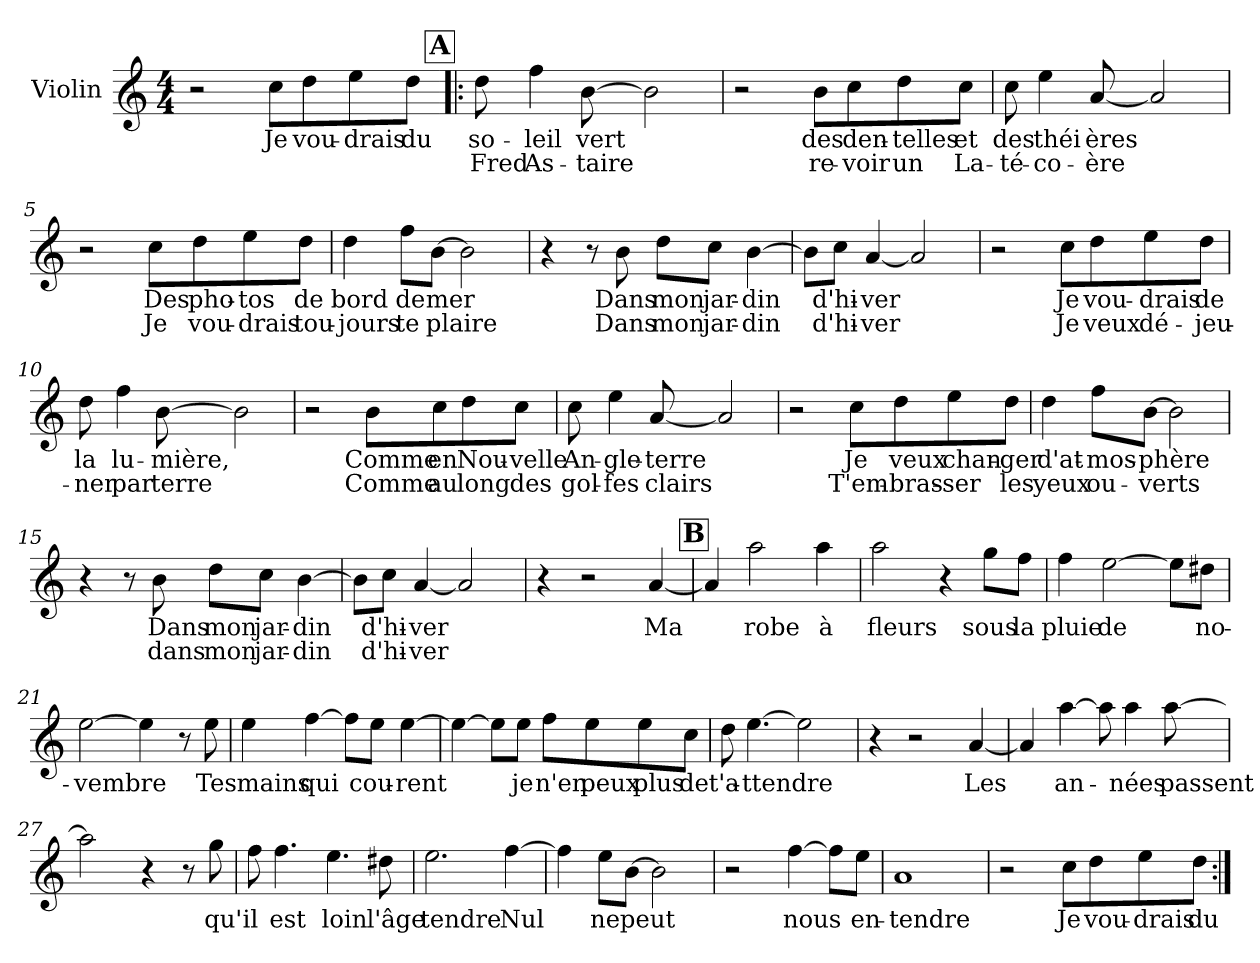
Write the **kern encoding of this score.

**kern	**text	**text
*part1	*part1	*part1
*staff1	*staff1	*staff1
*I"Violin	*	*
*I'Vln	*	*
*clefG2	*	*
*k[]	*	*
*C:	*	*
*M4/4	*	*
=1	=1	=1
2r	.	.
8cc\L	Je	.
8dd\	vou-	.
8ee\	-drais	.
8dd\J	du	.
!!LO:REH:place=s1:a:t=A
=2!|:	=2!|:	=2!|:
8dd\	so-	Fred
4ff\	-leil	As-
[8b\	vert	-taire
2b\]	.	.
=3	=3	=3
2r	.	.
8b\L	des	re-
8cc\	den-	-voir
8dd\	-telles	un
8cc\J	et	La-
=4	=4	=4
8cc\	des	-té-
4ee\	théi	-co-
[8a/	ères	-ère
2a/]	.	.
=5	=5	=5
2r	.	.
8cc\L	Des	Je
8dd\	pho-	vou-
8ee\	-tos	-drais
8dd\J	de	tou-
!!LO:LB:g=z
=6	=6	=6
4dd\	bord	-jours
8ff\L	de	te
[8b\J	mer	plaire
2b\]	.	.
=7	=7	=7
4r	.	.
8r	.	.
8b\	Dans	Dans
8dd\L	mon	mon
8cc\J	jar-	jar-
[4b\	-din	-din
=8	=8	=8
8b\L]	.	.
8cc\J	d'hi-	d'hi-
[4a/	-ver	-ver
2a/]	.	.
=9	=9	=9
2r	.	.
8cc\L	Je	Je
8dd\	vou-	veux
8ee\	-drais	dé-
8dd\J	de	-jeu-
!!LO:LB:g=z
=10	=10	=10
8dd\	la	-ner
4ff\	lu-	par
[8b\	-mière,	terre
2b\]	.	.
=11	=11	=11
2r	.	.
8b\L	Comme	Comme
8cc\	en	au
8dd\	Nou-	long
8cc\J	-velle	des
=12	=12	=12
8cc\	An-	gol-
4ee\	-gle-	-fes
[8a/	-terre	clairs
2a/]	.	.
=13	=13	=13
2r	.	.
8cc\L	Je	T'em-
8dd\	veux	-bras-
8ee\	chan-	-ser
8dd\J	-ger	les
!!LO:LB:g=z
=14	=14	=14
4dd\	d'at-	yeux
8ff\L	-mos-	ou-
[8b\J	-phère	-verts
2b\]	.	.
=15	=15	=15
4r	.	.
8r	.	.
8b\	Dans	dans
8dd\L	mon	mon
8cc\J	jar-	jar-
[4b\	-din	-din
=16	=16	=16
8b\L]	.	.
8cc\J	d'hi-	d'hi-
[4a/	-ver	-ver
2a/]	.	.
=17	=17	=17
4r	.	.
2r	.	.
[4a/	Ma	.
!!LO:LB:g=z
!!LO:REH:place=s1:a:t=B
=18	=18	=18
4a/]	.	.
2aa\	robe	.
4aa\	à	.
=19	=19	=19
2aa\	fleurs	.
4r	.	.
8gg\L	sous	.
8ff\J	la	.
=20	=20	=20
4ff\	pluie	.
[2ee\	de	.
8ee\L]	.	.
8dd#X\J	no-	.
=21	=21	=21
[2ee\	-vembre	.
4ee\]	.	.
8r	.	.
8ee\	Tes	.
!!LO:LB:g=z
=22	=22	=22
4ee\	mains	.
[4ff\	qui	.
8ff\L]	.	.
8ee\J	cou-	.
[4ee\	-rent	.
=23	=23	=23
4ee\_	.	.
8ee\L]	.	.
8ee\J	je	.
8ff\L	n'en	.
8ee\	peux	.
8ee\	plus	.
8cc\J	de	.
=24	=24	=24
8dd\	t'a-	.
[4.ee\	-ttendre	.
2ee\]	.	.
=25	=25	=25
4r	.	.
2r	.	.
[4a/	Les	.
!!LO:LB:g=z
=26	=26	=26
4a/]	.	.
[4aa\	an-	.
8aa\]	.	.
4aa\	-nées	.
[8aa\	passent	.
=27	=27	=27
2aa\]	.	.
4r	.	.
8r	.	.
8gg\	qu'	.
=28	=28	=28
8ff\	il	.
4.ff\	est	.
4.ee\	loin	.
8dd#X\	l'âge	.
=29	=29	=29
2.ee\	tendre	.
[4ff\	Nul	.
!!LO:LB:g=z
=30	=30	=30
4ff\]	.	.
8ee\L	ne	.
[8b\J	peut	.
2b\]	.	.
=31	=31	=31
2r	.	.
[4ff\	nous	.
8ff\L]	.	.
8ee\J	en-	.
=32	=32	=32
1a	-tendre	.
=33	=33	=33
2r	.	.
8cc\L	Je	.
8dd\	vou-	.
8ee\	-drais	.
8dd\J	du	.
=:|!	=:|!	=:|!
*-	*-	*-
